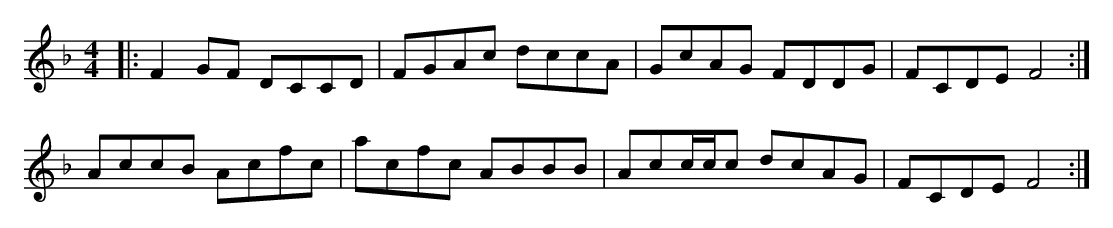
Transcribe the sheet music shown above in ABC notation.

X:1
M:4/4
K:F
|:F2GF DCCD|FGAc dccA|GcAG FDDG|FCDE F4:|
AccB Acfc|acfc ABBB|Acc/c/c dcAG|FCDE F4:|
